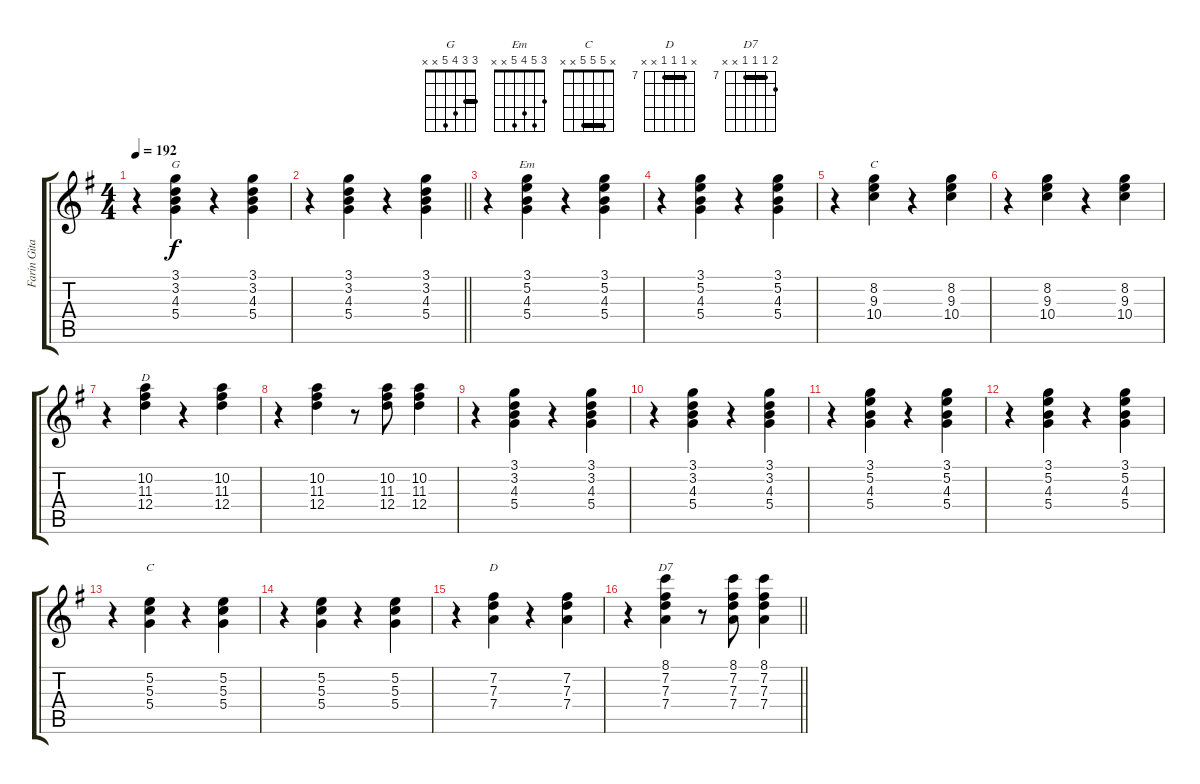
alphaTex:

\track ("Farin Gitarre" "Farin Gita") {instrument electricguitarclean}
\staff {score tabs}
\tuning (E4 B3 G3 D3 A2 E2) {hide}
\chord ("G" 3 3 4 5 x x) {barre 3}
\chord ("Em" 3 5 4 5 x x)
\chord ("C" x 8 9 10 x x) {firstfret 8}
\chord ("D" x 10 11 12 x x) {firstfret 10}
\chord ("C" x 5 5 5 x x) {barre 5}
\chord ("D" x 7 7 7 x x) {firstfret 7 barre 7}
\chord ("D7" 8 7 7 7 x x) {firstfret 7 barre 7}
\ts (4 4)
\tempo 192
\clef g2
\ks g
r.4{dy f} (3.1 3.2 4.3 5.4).4{ch "G"} r.4 (3.1 3.2 4.3 5.4).4 |
\barLineRight lightlight
r.4 (3.1 3.2 4.3 5.4).4 r.4 (3.1 3.2 4.3 5.4).4 |
r.4 (3.1 5.2 4.3 5.4).4{ch "Em"} r.4 (3.1 5.2 4.3 5.4).4 |
r.4 (3.1 5.2 4.3 5.4).4 r.4 (3.1 5.2 4.3 5.4).4 |
r.4 (8.2 9.3 10.4).4{ch "C"} r.4 (8.2 9.3 10.4).4 |
r.4 (8.2 9.3 10.4).4 r.4 (8.2 9.3 10.4).4 |
r.4 (10.2 11.3 12.4).4{ch "D"} r.4 (10.2 11.3 12.4).4 |
r.4 (10.2 11.3 12.4).4 r.8 (10.2 11.3 12.4).8 (10.2 11.3 12.4).4 |
r.4 (3.1 3.2 4.3 5.4).4 r.4 (3.1 3.2 4.3 5.4).4 |
r.4 (3.1 3.2 4.3 5.4).4 r.4 (3.1 3.2 4.3 5.4).4 |
r.4 (3.1 5.2 4.3 5.4).4 r.4 (3.1 5.2 4.3 5.4).4 |
r.4 (3.1 5.2 4.3 5.4).4 r.4 (3.1 5.2 4.3 5.4).4 |
r.4 (5.2 5.3 5.4).4{ch "C"} r.4 (5.2 5.3 5.4).4 |
r.4 (5.2 5.3 5.4).4 r.4 (5.2 5.3 5.4).4 |
r.4 (7.2 7.3 7.4).4{ch "D"} r.4 (7.2 7.3 7.4).4 |
\barLineRight lightlight
r.4 (8.1 7.2 7.3 7.4).4{ch "D7"} r.8 (8.1 7.2 7.3 7.4).8 (8.1 7.2 7.3 7.4).4
